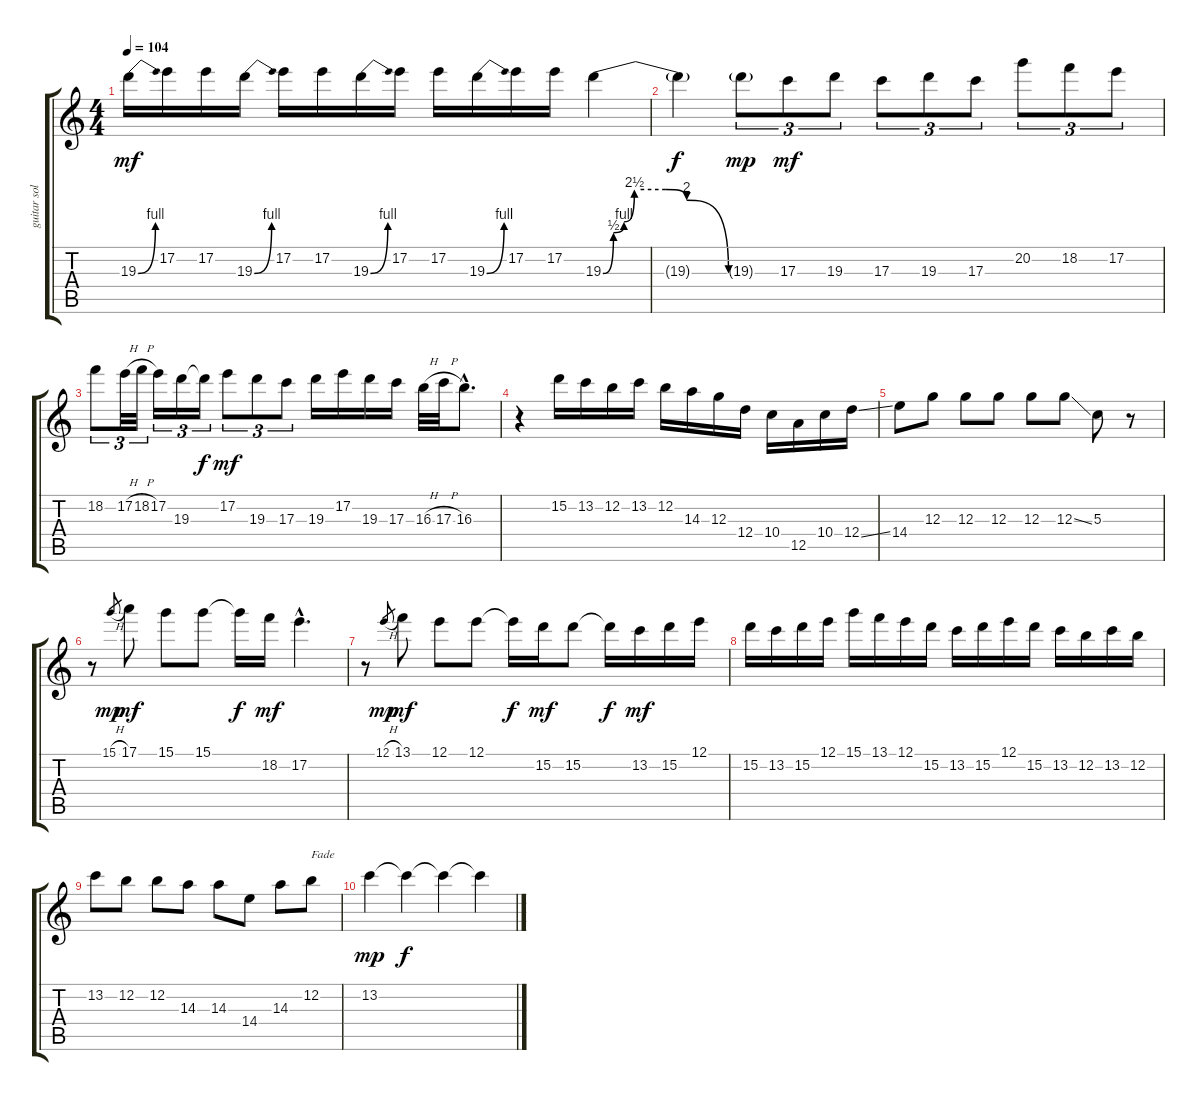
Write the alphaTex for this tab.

\track ("guitar solo" "guitar sol") {instrument distortionguitar}
\staff {score tabs}
\tuning (E4 B3 G3 D3 A2 E2) {hide}
\ts (4 4)
\tempo 104
\clef g2
\ks c
19.3{be (bend 0 0 60 4)}.16{dy mf} 17.2.16 17.2.16 19.3{be (bend 0 0 60 4)}.16 17.2.16 17.2.16 19.3{be (bend 0 0 60 4)}.16 17.2.16 17.2.16 19.3{be (bend 0 0 60 4)}.16 17.2.16 17.2.16 19.3{be (custom 0 0 5 2 10 4 15 10 30 10 40 8 60 0)}.4 |
19.3{t}.4{dy f} 19.3{g}.8{tu (3 2) dy mp} 17.3.8{tu (3 2) dy mf} 19.3.8{tu (3 2)} 17.3.8{tu (3 2)} 19.3.8{tu (3 2)} 17.3.8{tu (3 2)} 20.2.8{tu (3 2)} 18.2.8{tu (3 2)} 17.2.8{tu (3 2)} |
18.2.8{tu (3 2)} 17.2{h}.32{tu (3 2)} 18.2{h}.32{tu (3 2)} 17.2.16{tu (3 2)} 19.3.16{tu (3 2)} 19.3{t}.16{tu (3 2) dy f} 17.2.8{tu (3 2) dy mf} 19.3.8{tu (3 2)} 17.3.8{tu (3 2)} 19.3.16 17.2.16 19.3.16 17.3.16 16.3{h}.32 17.3{h}.32 16.3{hac}.8{d} |
r.4 15.2.16 13.2.16 12.2.16 13.2.16 12.2.16 14.3.16 12.3.16 12.4.16 10.4.16 12.5.16 10.4.16 12.4{ss}.16 |
14.4.8 12.3.8 12.3.8 12.3.8 12.3.8 12.3{ss}.8 5.3.8 r.8 |
r.8 15.1{h}.8{gr dy mp} 17.1.8{dy mf} 15.1.8 15.1.8 15.1{t}.16{dy f} 18.2.16{dy mf} 17.2{hac}.4{d} |
r.8 12.1{h}.8{gr dy mp} 13.1.8{dy mf} 12.1.8 12.1.8 12.1{t}.16{dy f} 15.2.16{dy mf} 15.2.8 15.2{t}.16{dy f} 13.2.16{dy mf} 15.2.16 12.1.16 |
15.2.16 13.2.16 15.2.16 12.1.16 15.1.16 13.1.16 12.1.16 15.2.16 13.2.16 15.2.16 12.1.16 15.2.16 13.2.16 12.2.16 13.2.16 12.2.16 |
13.2.8 12.2.8 12.2.8 14.3.8 14.3.8 14.4.8 14.3.8 12.2.8{txt "Fade"} |
13.2.4{dy mp volume 13} 13.2{t}.4{dy f volume 10} 13.2{t}.4{volume 7} 13.2{t}.4{volume 2}
